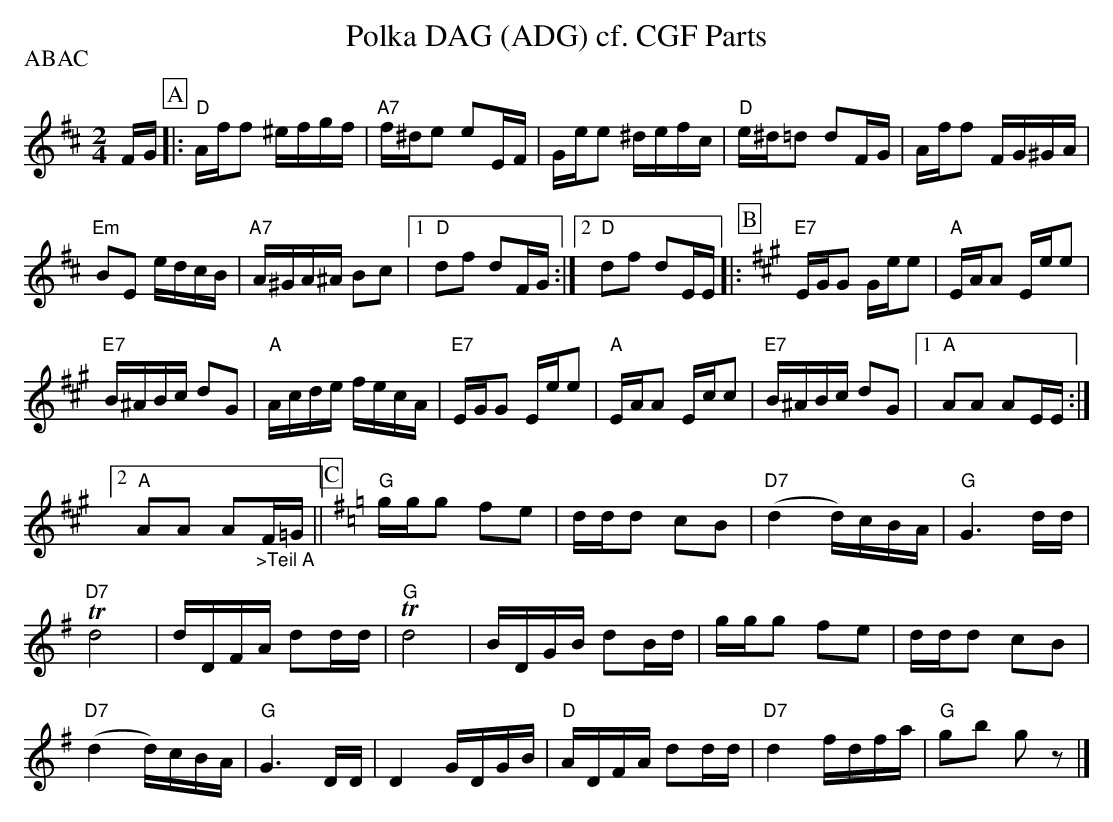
X:1
T:Polka DAG (ADG) cf. CGF Parts
M:2/4
L:1/16
P:ABAC
K:Dmaj%%MIDI gchordon
FG [P:A] |: "D"Aff2 ^efgf | "A7"f^de2 e2EF | Gee2 ^defc | "D"e^d=d2 d2FG | Aff2 FG^GA |
"Em"B2E2 edcB | "A7"A^GA^A B2c2 |1 "D"d2f2 d2FG :|2 "D"d2f2 d2EE |: [P:B] [K:Amaj] "E7"EGG2 Gee2 | "A"EAA2 Eee2 |
"E7"B^ABc d2G2 | "A"Acde fecA | "E7"EGG2 Eee2 | "A"EAA2 Ecc2 | "E7"B^ABc d2G2 |1 "A"A2A2 A2EE :|2
"A"A2A2 A2"_>Teil A"F=G || [P:C] [K:Gmaj] "G"ggg2 f2e2 | ddd2 c2B2 | "D7"(d4d)cBA | "G"G6dd |
"D7"Td8 | dDFA d2dd | "G"Td8 | BDGB d2Bd | ggg2 f2e2 | ddd2 c2B2 |
"D7"(d4d)cBA | "G"G6DD | D4 GDGB | "D"ADFA d2dd | "D7"d4 fdfa | "G"g2b2 g2z2 |]
